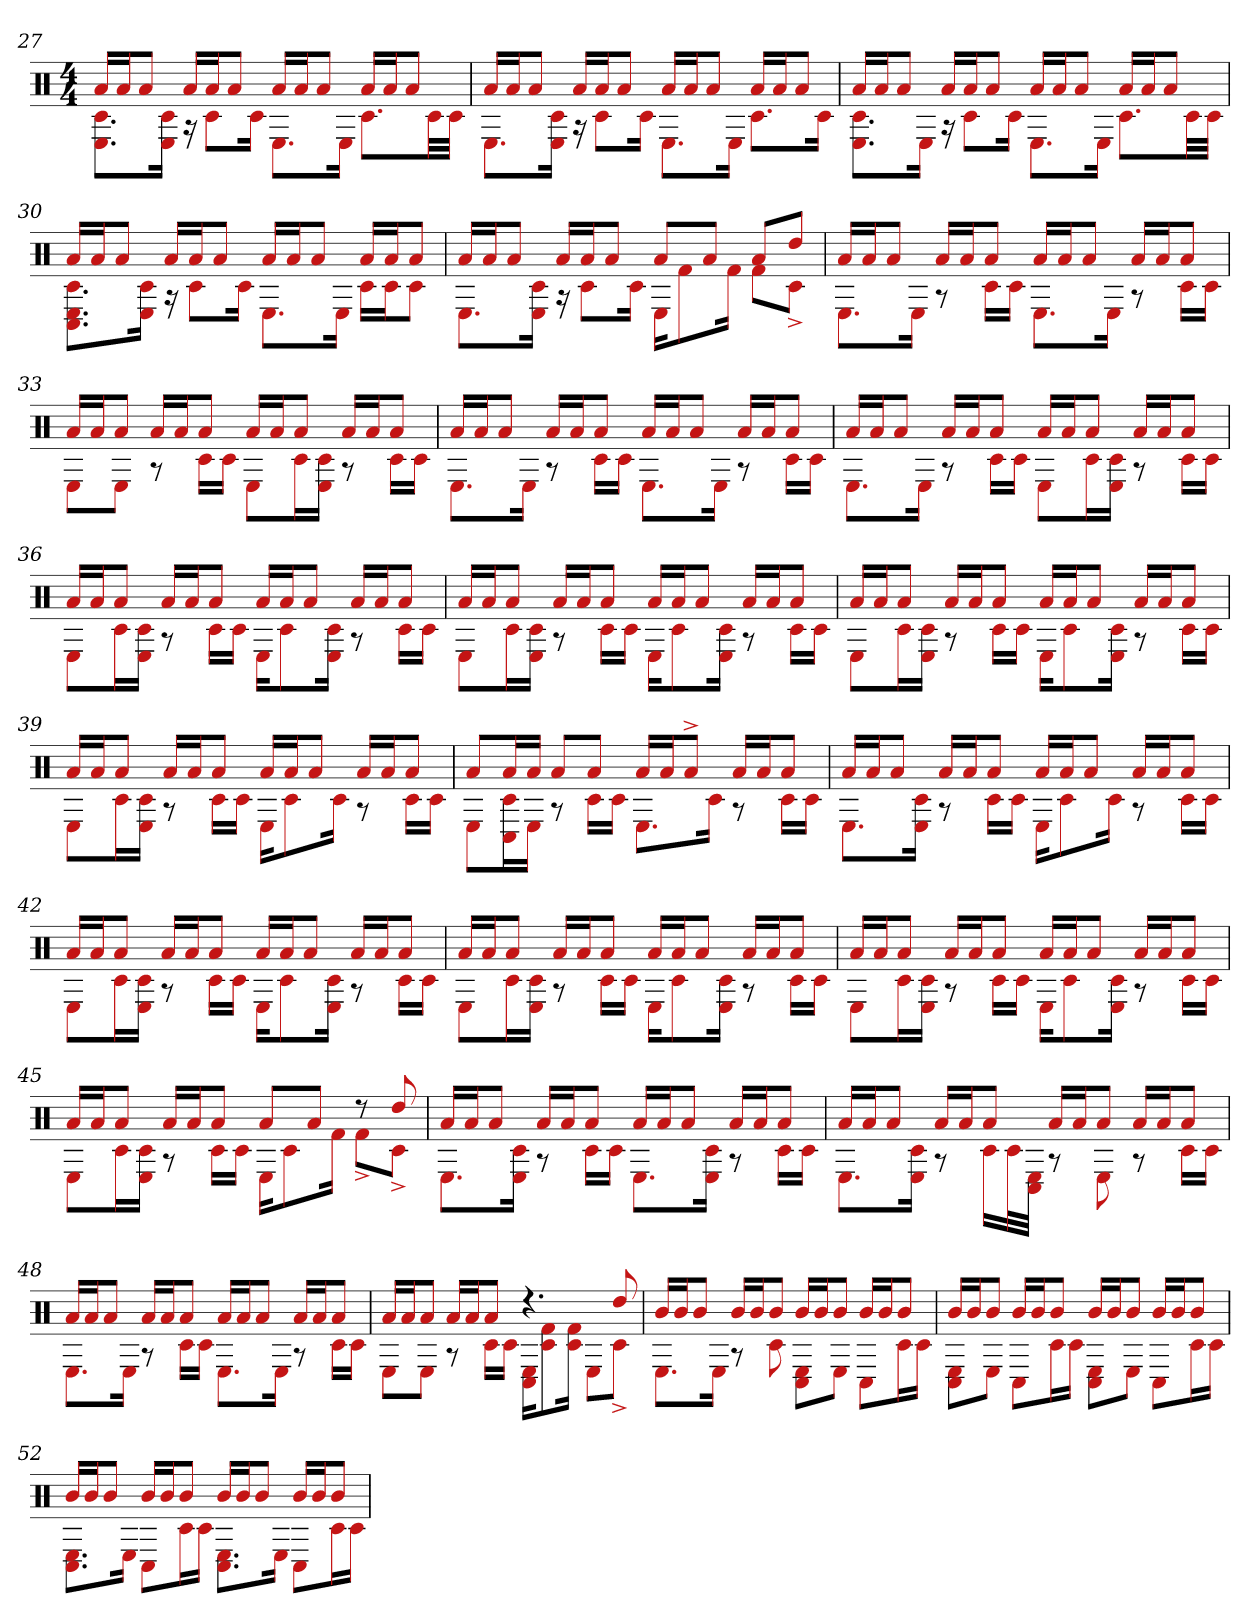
**kern
*part1
*staff1
*clefX
*k[]
*M4/4
=27
*^
16aLL	8.E 8.c#L
16aJ	.
8aJ	.
.	16c# 16EJk
16aLL	16r
16aJ	8c#L
8aJ	.
.	16c#Jk
16aLL	8.EL
16aJ	.
8aJ	.
.	16EJk
16aLL	8.c#L
16aJ	.
8aJ	.
.	32c#LL
.	32c#JJJ
=28	=28
16aLL	8.EL
16aJ	.
8aJ	.
.	16E 16c#Jk
16aLL	16r
16aJ	8c#L
8aJ	.
.	16c#Jk
16aLL	8.EL
16aJ	.
8aJ	.
.	16EJk
16aLL	8.c#L
16aJ	.
8aJ	.
.	16c#Jk
=29	=29
16aLL	8.c# 8.EL
16aJ	.
8aJ	.
.	16EJk
16aLL	16r
16aJ	8c#L
8aJ	.
.	16c#Jk
16aLL	8.EL
16aJ	.
8aJ	.
.	16EJk
16aLL	8.c#L
16aJ	.
8aJ	.
.	32c#LL
.	32c#JJJ
=30	=30
16aLL	8.c# 8.C# 8.EL
16aJ	.
8aJ	.
.	16E 16c#Jk
16aLL	16r
16aJ	8c#L
8aJ	.
.	16c#Jk
16aLL	8.EL
16aJ	.
8aJ	.
.	16EJk
16aLL	16c#LL
16aJ	16c#J
8aJ	8c#J
=31	=31
16aLL	8.EL
16aJ	.
8aJ	.
.	16c# 16EJk
16aLL	16r
16aJ	8c#L
8aJ	.
.	16c#Jk
8aL	16EKL
.	8f#
8aJ	.
.	16f#Jk
8aL	8f#L
8ddJ	8c#^J
=32	=32
16aLL	8.EL
16aJ	.
8aJ	.
.	16EJk
16aLL	8r
16aJ	.
8aJ	16c#LL
.	16c#JJ
16aLL	8.EL
16aJ	.
8aJ	.
.	16EJk
16aLL	8r
16aJ	.
8aJ	16c#LL
.	16c#JJ
=33	=33
16aLL	8EL
16aJ	.
8aJ	8EJ
16aLL	8r
16aJ	.
8aJ	16c#LL
.	16c#JJ
16aLL	8EL
16aJ	.
8aJ	16c#L
.	16c# 16EJJ
16aLL	8r
16aJ	.
8aJ	16c#LL
.	16c#JJ
=34	=34
16aLL	8.EL
16aJ	.
8aJ	.
.	16EJk
16aLL	8r
16aJ	.
8aJ	16c#LL
.	16c#JJ
16aLL	8.EL
16aJ	.
8aJ	.
.	16EJk
16aLL	8r
16aJ	.
8aJ	16c#LL
.	16c#JJ
=35	=35
16aLL	8.EL
16aJ	.
8aJ	.
.	16EJk
16aLL	8r
16aJ	.
8aJ	16c#LL
.	16c#JJ
16aLL	8EL
16aJ	.
8aJ	16c#L
.	16c# 16EJJ
16aLL	8r
16aJ	.
8aJ	16c#LL
.	16c#JJ
=36	=36
16aLL	8EL
16aJ	.
8aJ	16c#L
.	16E 16c#JJ
16aLL	8r
16aJ	.
8aJ	16c#LL
.	16c#JJ
16aLL	16EKL
16aJ	8c#
8aJ	.
.	16E 16c#Jk
16aLL	8r
16aJ	.
8aJ	16c#LL
.	16c#JJ
=37	=37
16aLL	8EL
16aJ	.
8aJ	16c#L
.	16E 16c#JJ
16aLL	8r
16aJ	.
8aJ	16c#LL
.	16c#JJ
16aLL	16EKL
16aJ	8c#
8aJ	.
.	16E 16c#Jk
16aLL	8r
16aJ	.
8aJ	16c#LL
.	16c#JJ
=38	=38
16aLL	8EL
16aJ	.
8aJ	16c#L
.	16c# 16EJJ
16aLL	8r
16aJ	.
8aJ	16c#LL
.	16c#JJ
16aLL	16EKL
16aJ	8c#
8aJ	.
.	16E 16c#Jk
16aLL	8r
16aJ	.
8aJ	16c#LL
.	16c#JJ
=39	=39
16aLL	8EL
16aJ	.
8aJ	16c#L
.	16c# 16EJJ
16aLL	8r
16aJ	.
8aJ	16c#LL
.	16c#JJ
16aLL	16EKL
16aJ	8c#
8aJ	.
.	16c#Jk
16aLL	8r
16aJ	.
8aJ	16c#LL
.	16c#JJ
=40	=40
8aL	8EL
16aL	16C# 16c#L
16aJJ	16EJJ
8aL	8r
8aJ	16c#LL
.	16c#JJ
16aLL	8.EL
16aJ	.
8a^J	.
.	16c#Jk
16aLL	8r
16aJ	.
8aJ	16c#LL
.	16c#JJ
=41	=41
16aLL	8.EL
16aJ	.
8aJ	.
.	16c# 16EJk
16aLL	8r
16aJ	.
8aJ	16c#LL
.	16c#JJ
16aLL	16EKL
16aJ	8c#
8aJ	.
.	16c#Jk
16aLL	8r
16aJ	.
8aJ	16c#LL
.	16c#JJ
=42	=42
16aLL	8EL
16aJ	.
8aJ	16c#L
.	16c# 16EJJ
16aLL	8r
16aJ	.
8aJ	16c#LL
.	16c#JJ
16aLL	16EKL
16aJ	8c#
8aJ	.
.	16E 16c#Jk
16aLL	8r
16aJ	.
8aJ	16c#LL
.	16c#JJ
=43	=43
16aLL	8EL
16aJ	.
8aJ	16c#L
.	16E 16c#JJ
16aLL	8r
16aJ	.
8aJ	16c#LL
.	16c#JJ
16aLL	16EKL
16aJ	8c#
8aJ	.
.	16E 16c#Jk
16aLL	8r
16aJ	.
8aJ	16c#LL
.	16c#JJ
=44	=44
16aLL	8EL
16aJ	.
8aJ	16c#L
.	16E 16c#JJ
16aLL	8r
16aJ	.
8aJ	16c#LL
.	16c#JJ
16aLL	16EKL
16aJ	8c#
8aJ	.
.	16E 16c#Jk
16aLL	8r
16aJ	.
8aJ	16c#LL
.	16c#JJ
=45	=45
16aLL	8EL
16aJ	.
8aJ	16c#L
.	16E 16c#JJ
16aLL	8r
16aJ	.
8aJ	16c#LL
.	16c#JJ
8aL	16EKL
.	8c#
8aJ	.
.	16f#Jk
8r	8f#^L
8dd	8c#^J
=46	=46
16aLL	8.EL
16aJ	.
8aJ	.
.	16E 16c#Jk
16aLL	8r
16aJ	.
8aJ	16c#LL
.	16c#JJ
16aLL	8.EL
16aJ	.
8aJ	.
.	16c# 16EJk
16aLL	8r
16aJ	.
8aJ	16c#LL
.	16c#JJ
=47	=47
16aLL	8.EL
16aJ	.
8aJ	.
.	16c# 16EJk
16aLL	8r
16aJ	.
8aJ	16c#LL
.	32c#L
.	32C# 32EJJJ
16aLL	8r
16aJ	.
8aJ	8E
16aLL	8r
16aJ	.
8aJ	16c#LL
.	16c#JJ
=48	=48
16aLL	8.EL
16aJ	.
8aJ	.
.	16EJk
16aLL	8r
16aJ	.
8aJ	16c#LL
.	16c#JJ
16aLL	8.EL
16aJ	.
8aJ	.
.	16EJk
16aLL	8r
16aJ	.
8aJ	16c#LL
.	16c#JJ
=49	=49
16aLL	8EL
16aJ	.
8aJ	8EJ
16aLL	8r
16aJ	.
8aJ	16c#LL
.	16c#JJ
4.r	16C# 16EKL
.	8f# 8c#
.	16f# 16c#Jk
.	8EL
8dd	8c#^J
=50	=50
16bLL	8.EL
16bJ	.
8bJ	.
.	16EJk
16bLL	8r
16bJ	.
8bJ	8c#
16bLL	8E 8C#L
16bJ	.
8bJ	8EJ
16bLL	8C#L
16bJ	.
8bJ	16c#L
.	16c#JJ
=51	=51
16bLL	8E 8C#L
16bJ	.
8bJ	8EJ
16bLL	8C#L
16bJ	.
8bJ	16c#L
.	16c#JJ
16bLL	8E 8C#L
16bJ	.
8bJ	8EJ
16bLL	8C#L
16bJ	.
8bJ	16c#L
.	16c#JJ
=52	=52
16bLL	8.E 8.C#L
16bJ	.
8bJ	.
.	16EJk
16bLL	8C#L
16bJ	.
8bJ	16c#L
.	16c#JJ
16bLL	8.E 8.C#L
16bJ	.
8bJ	.
.	16EJk
16bLL	8C#L
16bJ	.
8bJ	16c#L
.	16c#JJ
*v	*v
=
*-
